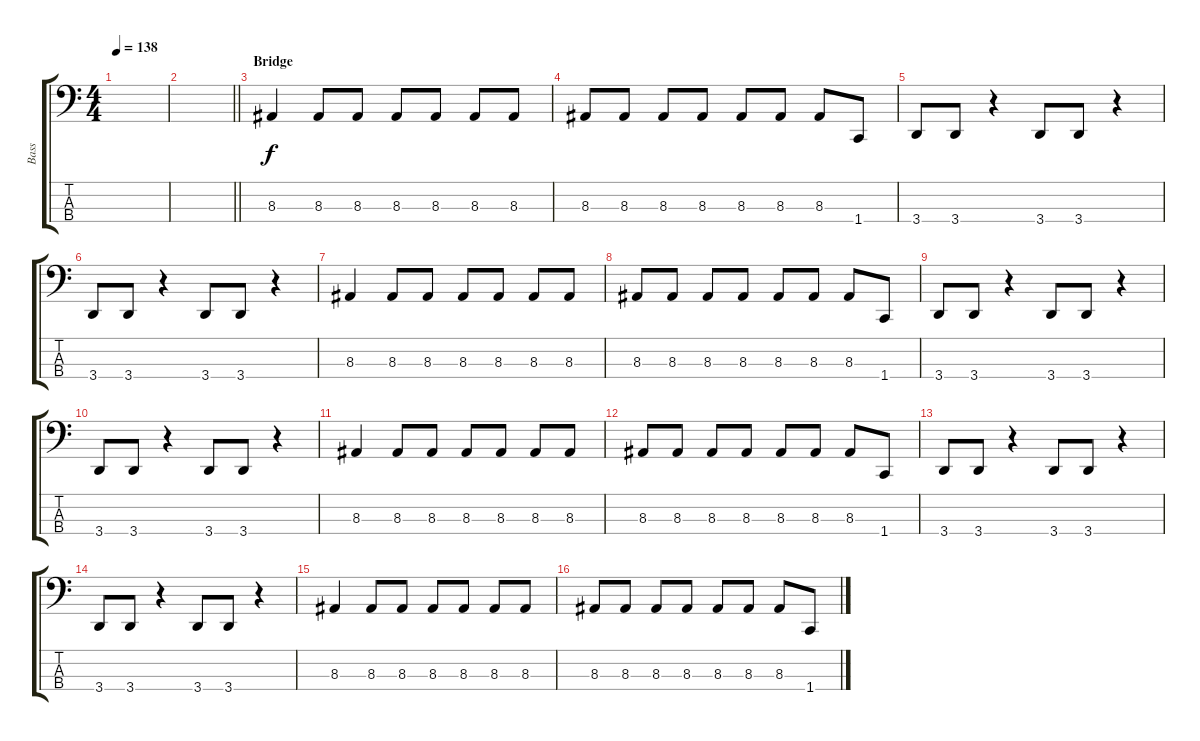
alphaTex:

\track ("Bass" "Bass") {instrument electricbasspick}
\staff {score tabs}
\tuning (C2 G1 D1 B0) {hide}
\ts (4 4)
\tempo 138
\clef f4
\ks c
|
\barLineRight lightlight
|
\section ("" "Bridge")
8.3.4 8.3.8 8.3.8 8.3.8 8.3.8 8.3.8 8.3.8 |
8.3.8 8.3.8 8.3.8 8.3.8 8.3.8 8.3.8 8.3.8 1.4.8 |
3.4.8 3.4.8 r.4 3.4.8 3.4.8 r.4 |
3.4.8 3.4.8 r.4 3.4.8 3.4.8 r.4 |
8.3.4 8.3.8 8.3.8 8.3.8 8.3.8 8.3.8 8.3.8 |
8.3.8 8.3.8 8.3.8 8.3.8 8.3.8 8.3.8 8.3.8 1.4.8 |
3.4.8 3.4.8 r.4 3.4.8 3.4.8 r.4 |
3.4.8 3.4.8 r.4 3.4.8 3.4.8 r.4 |
8.3.4 8.3.8 8.3.8 8.3.8 8.3.8 8.3.8 8.3.8 |
8.3.8 8.3.8 8.3.8 8.3.8 8.3.8 8.3.8 8.3.8 1.4.8 |
3.4.8 3.4.8 r.4 3.4.8 3.4.8 r.4 |
3.4.8 3.4.8 r.4 3.4.8 3.4.8 r.4 |
8.3.4 8.3.8 8.3.8 8.3.8 8.3.8 8.3.8 8.3.8 |
8.3.8 8.3.8 8.3.8 8.3.8 8.3.8 8.3.8 8.3.8 1.4.8
